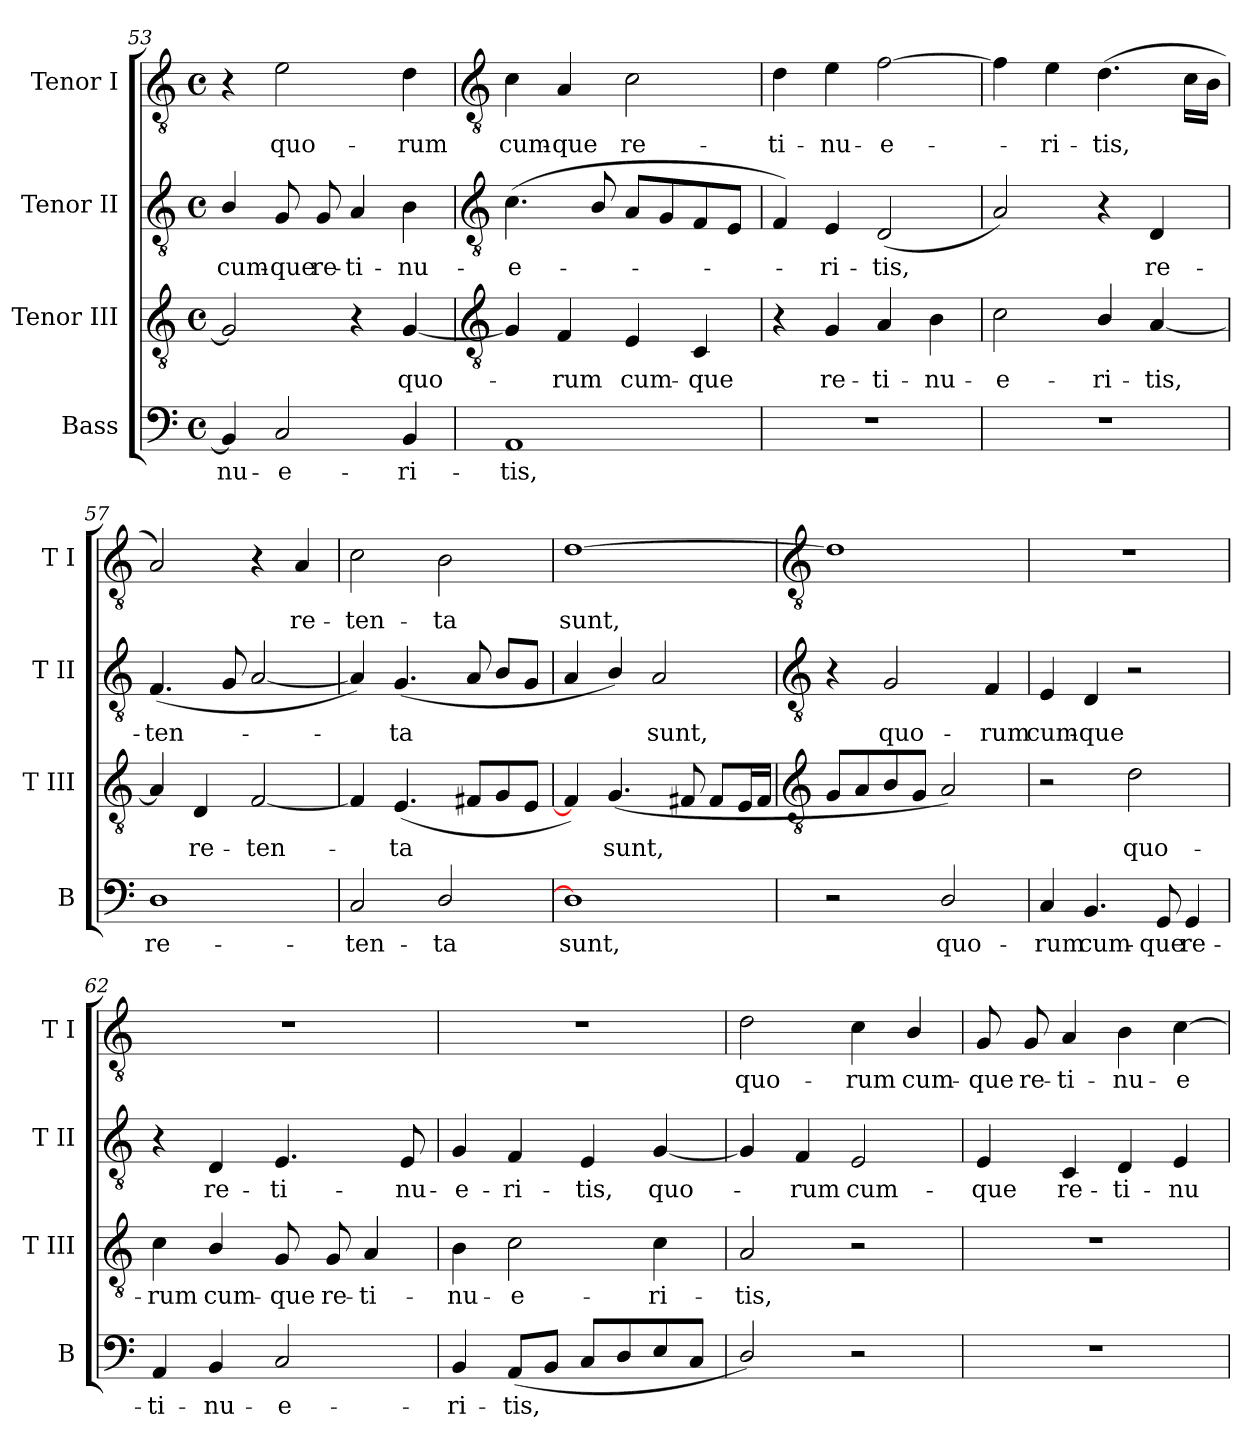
**kern	**text	**kern	**text	**kern	**text	**kern	**text
*part4	*part4	*part3	*part3	*part2	*part2	*part1	*part1
*staff4	*staff4	*staff3	*staff3	*staff2	*staff2	*staff1	*staff1
*I"Bass	*	*I"Tenor III	*	*I"Tenor II	*	*I"Tenor I	*
*I'B	*	*I'T III	*	*I'T II	*	*I'T I	*
*clefF4	*	*clefGv2	*	*clefGv2	*	*clefGv2	*
*k[]	*	*k[]	*	*k[]	*	*k[]	*
*C:	*	*C:	*	*C:	*	*C:	*
*M4/4	*	*M4/4	*	*M4/4	*	*M4/4	*
*met(c)	*	*met(c)	*	*met(c)	*	*met(c)	*
=53	=53	=53	=53	=53	=53	=53	=53
!	!LO:LY:b	!	!	!	!LO:LY:b	!	!
4BB]	-nu-	2G]	.	4B/	cum-	4r	.
!	!LO:LY:b	!	!	!	!LO:LY:b	!	!LO:LY:b
2C	-e-	.	.	8G	-que	2e	quo-
!	!	!	!	!	!LO:LY:b	!	!
.	.	.	.	8G	re-	.	.
!	!	!	!	!	!LO:LY:b	!	!
.	.	4r	.	4A	-ti-	.	.
!	!LO:LY:b	!	!LO:LY:b	!	!LO:LY:b	!	!LO:LY:b
4BB	-ri-	[4G	quo-	4B	-nu-	4d	-rum
!!LO:LB:g=z
=54	=54	=54	=54	=54	=54	=54	=54
*	*	*clefGv2	*	*clefGv2	*	*clefGv2	*
!	!LO:LY:b	!	!	!	!LO:LY:b	!	!LO:LY:b
1AA	-tis,	4G]	.	(<4.c	-e-	4c	cum-
!	!	!	!LO:LY:b	!	!	!	!LO:LY:b
.	.	4F	rum	.	.	4A	-que
.	.	.	.	8B/	.	.	.
!	!	!	!LO:LY:b	!	!	!	!LO:LY:b
.	.	4E	cum-	8AL	.	2c	re-
.	.	.	.	8G	.	.	.
!	!	!	!LO:LY:b	!	!	!	!
.	.	4C	-que	8F	.	.	.
.	.	.	.	8EJ	.	.	.
=55	=55	=55	=55	=55	=55	=55	=55
!	!	!	!	!	!	!	!LO:LY:b
1r	.	4r	.	4F)	.	4d	-ti-
!	!	!	!LO:LY:b	!	!LO:LY:b	!	!LO:LY:b
.	.	4G	re-	4E	ri-	4e	-nu-
!	!	!	!LO:LY:b	!	!LO:LY:b	!	!LO:LY:b
.	.	4A	-ti-	(<2D	-tis,	[2f	-e-
!	!	!	!LO:LY:b	!	!	!	!
.	.	4B	-nu-	.	.	.	.
=56	=56	=56	=56	=56	=56	=56	=56
!	!	!	!LO:LY:b	!	!	!	!
1r	.	2c	-e-	2A)	.	4f]	.
!	!	!	!	!	!	!	!LO:LY:b
.	.	.	.	.	.	4e	ri-
!	!	!	!LO:LY:b	!	!	!	!LO:LY:b
.	.	4B/	-ri-	4r	.	(>4.d	-tis,
!	!	!	!LO:LY:b	!	!LO:LY:b	!	!
.	.	[4A	-tis,	4D	re-	.	.
.	.	.	.	.	.	16cLL	.
.	.	.	.	.	.	16BJJ	.
=57	=57	=57	=57	=57	=57	=57	=57
!	!LO:LY:b	!	!	!	!LO:LY:b	!	!
1D	re-	4A]	.	(<4.F	-ten-	2A)	.
!	!	!	!LO:LY:b	!	!	!	!
.	.	4D	re-	.	.	.	.
.	.	.	.	8G	.	.	.
!	!	!	!LO:LY:b	!	!	!	!
.	.	[2F	-ten-	[2A	.	4r	.
!	!	!	!	!	!	!	!LO:LY:b
.	.	.	.	.	.	4A	re-
=58	=58	=58	=58	=58	=58	=58	=58
!	!LO:LY:b	!	!	!	!	!	!LO:LY:b
2C	-ten-	4F]	.	4A])	.	2c	-ten-
!	!	!	!LO:LY:b	!	!LO:LY:b	!	!
.	.	(<4.E	ta	(<4.G	ta	.	.
!	!LO:LY:b	!	!	!	!	!	!LO:LY:b
2D/	-ta	.	.	.	.	2B	-ta
.	.	8F#XL	.	8A	.	.	.
.	.	8G	.	8BL	.	.	.
.	.	8EJ	.	8GJ	.	.	.
=59	=59	=59	=59	=59	=59	=59	=59
!	!LO:LY:b	!	!	!	!	!	!LO:LY:b
1D]	sunt,	4F#])	.	4A	.	[1d	sunt,
!	!	!	!LO:LY:b	!	!	!	!
.	.	(<4.G	sunt,	4B/)	.	.	.
!	!	!	!	!	!LO:LY:b	!	!
.	.	.	.	2A	sunt,	.	.
.	.	8F#	.	.	.	.	.
.	.	8F#L	.	.	.	.	.
.	.	16EL	.	.	.	.	.
.	.	16F#JJ	.	.	.	.	.
!!LO:LB:g=z
=60	=60	=60	=60	=60	=60	=60	=60
*	*	*clefGv2	*	*clefGv2	*	*clefGv2	*
2r	.	8GL	.	4r	.	1d]	.
.	.	8A	.	.	.	.	.
!	!	!	!	!	!LO:LY:b	!	!
.	.	8B	.	2G	quo-	.	.
.	.	8GJ	.	.	.	.	.
!	!LO:LY:b	!	!	!	!	!	!
2D/	quo-	2A)	.	.	.	.	.
!	!	!	!	!	!LO:LY:b	!	!
.	.	.	.	4F	-rum	.	.
=61	=61	=61	=61	=61	=61	=61	=61
!	!LO:LY:b	!	!	!	!LO:LY:b	!	!
4C	-rum	2r	.	4E	cum-	1r	.
!	!LO:LY:b	!	!	!	!LO:LY:b	!	!
4.BB	cum-	.	.	4D	-que	.	.
!	!	!	!LO:LY:b	!	!	!	!
.	.	2d	quo-	2r	.	.	.
!	!LO:LY:b	!	!	!	!	!	!
8GG	-que	.	.	.	.	.	.
!	!LO:LY:b	!	!	!	!	!	!
4GG	re-	.	.	.	.	.	.
=62	=62	=62	=62	=62	=62	=62	=62
!	!LO:LY:b	!	!LO:LY:b	!	!	!	!
4AA	-ti-	4c	-rum	4r	.	1r	.
!	!LO:LY:b	!	!LO:LY:b	!	!LO:LY:b	!	!
4BB	-nu-	4B/	cum-	4D	re-	.	.
!	!LO:LY:b	!	!LO:LY:b	!	!LO:LY:b	!	!
2C	-e-	8G	-que	4.E	-ti-	.	.
!	!	!	!LO:LY:b	!	!	!	!
.	.	8G	re-	.	.	.	.
!	!	!	!LO:LY:b	!	!	!	!
.	.	4A	-ti-	.	.	.	.
!	!	!	!	!	!LO:LY:b	!	!
.	.	.	.	8E	-nu-	.	.
=63	=63	=63	=63	=63	=63	=63	=63
!	!LO:LY:b	!	!LO:LY:b	!	!LO:LY:b	!	!
4BB	-ri-	4B	-nu-	4G	-e-	1r	.
!	!LO:LY:b	!	!LO:LY:b	!	!LO:LY:b	!	!
(<8AAL	-tis,	2c	-e-	4F	-ri-	.	.
8BBJ	.	.	.	.	.	.	.
!	!	!	!	!	!LO:LY:b	!	!
8C/L	.	.	.	4E	-tis,	.	.
8D/	.	.	.	.	.	.	.
!	!	!	!LO:LY:b	!	!LO:LY:b	!	!
8E/	.	4c	-ri-	[4G	quo-	.	.
8C/J	.	.	.	.	.	.	.
=64	=64	=64	=64	=64	=64	=64	=64
!	!	!	!LO:LY:b	!	!	!	!LO:LY:b
2D/)	.	2A	-tis,	4G]	.	2d	quo-
!	!	!	!	!	!LO:LY:b	!	!
.	.	.	.	4F	rum	.	.
!	!	!	!	!	!LO:LY:b	!	!LO:LY:b
2r	.	2r	.	2E	cum-	4c	-rum
!	!	!	!	!	!	!	!LO:LY:b
.	.	.	.	.	.	4B/	cum-
=65	=65	=65	=65	=65	=65	=65	=65
!	!	!	!	!	!LO:LY:b	!	!LO:LY:b
1r	.	1r	.	4E	-que	8G	-que
!	!	!	!	!	!	!	!LO:LY:b
.	.	.	.	.	.	8G	re-
!	!	!	!	!	!LO:LY:b	!	!LO:LY:b
.	.	.	.	4C	re-	4A	-ti-
!	!	!	!	!	!LO:LY:b	!	!LO:LY:b
.	.	.	.	4D	-ti-	4B	-nu-
!	!	!	!	!	!LO:LY:b	!	!LO:LY:b
.	.	.	.	4E	-nu-	[4c	-e-
=	=	=	=	=	=	=	=
*-	*-	*-	*-	*-	*-	*-	*-
